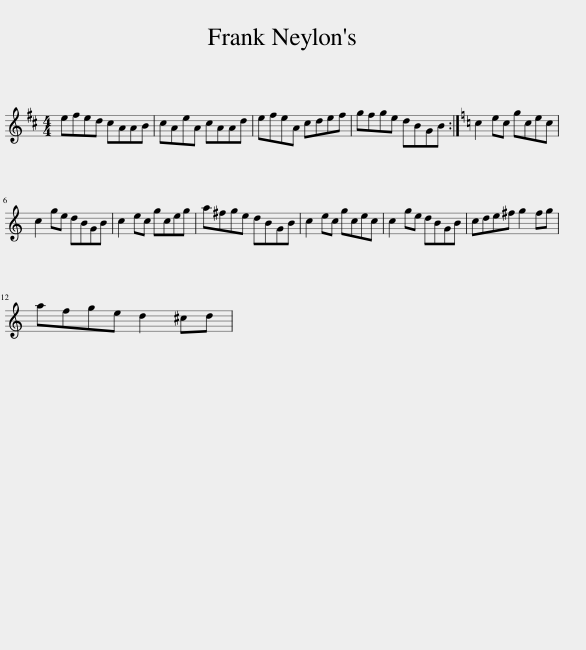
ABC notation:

X:1
L:1/8
M:4/4
I:linebreak $
K:D
V:1 treble
V:1
 efed cAAB | cAeA cAAd | efeA cdef | gfge dBGB :|[K:C] c2 ec gcec |$ %5
 c2 ge dBGB | c2 ec gceg | a^fge dBGB | c2 ec gcec | c2 ge dBGB | %10
 cde^f g2 fg |$ afge d2 ^cd | %12
